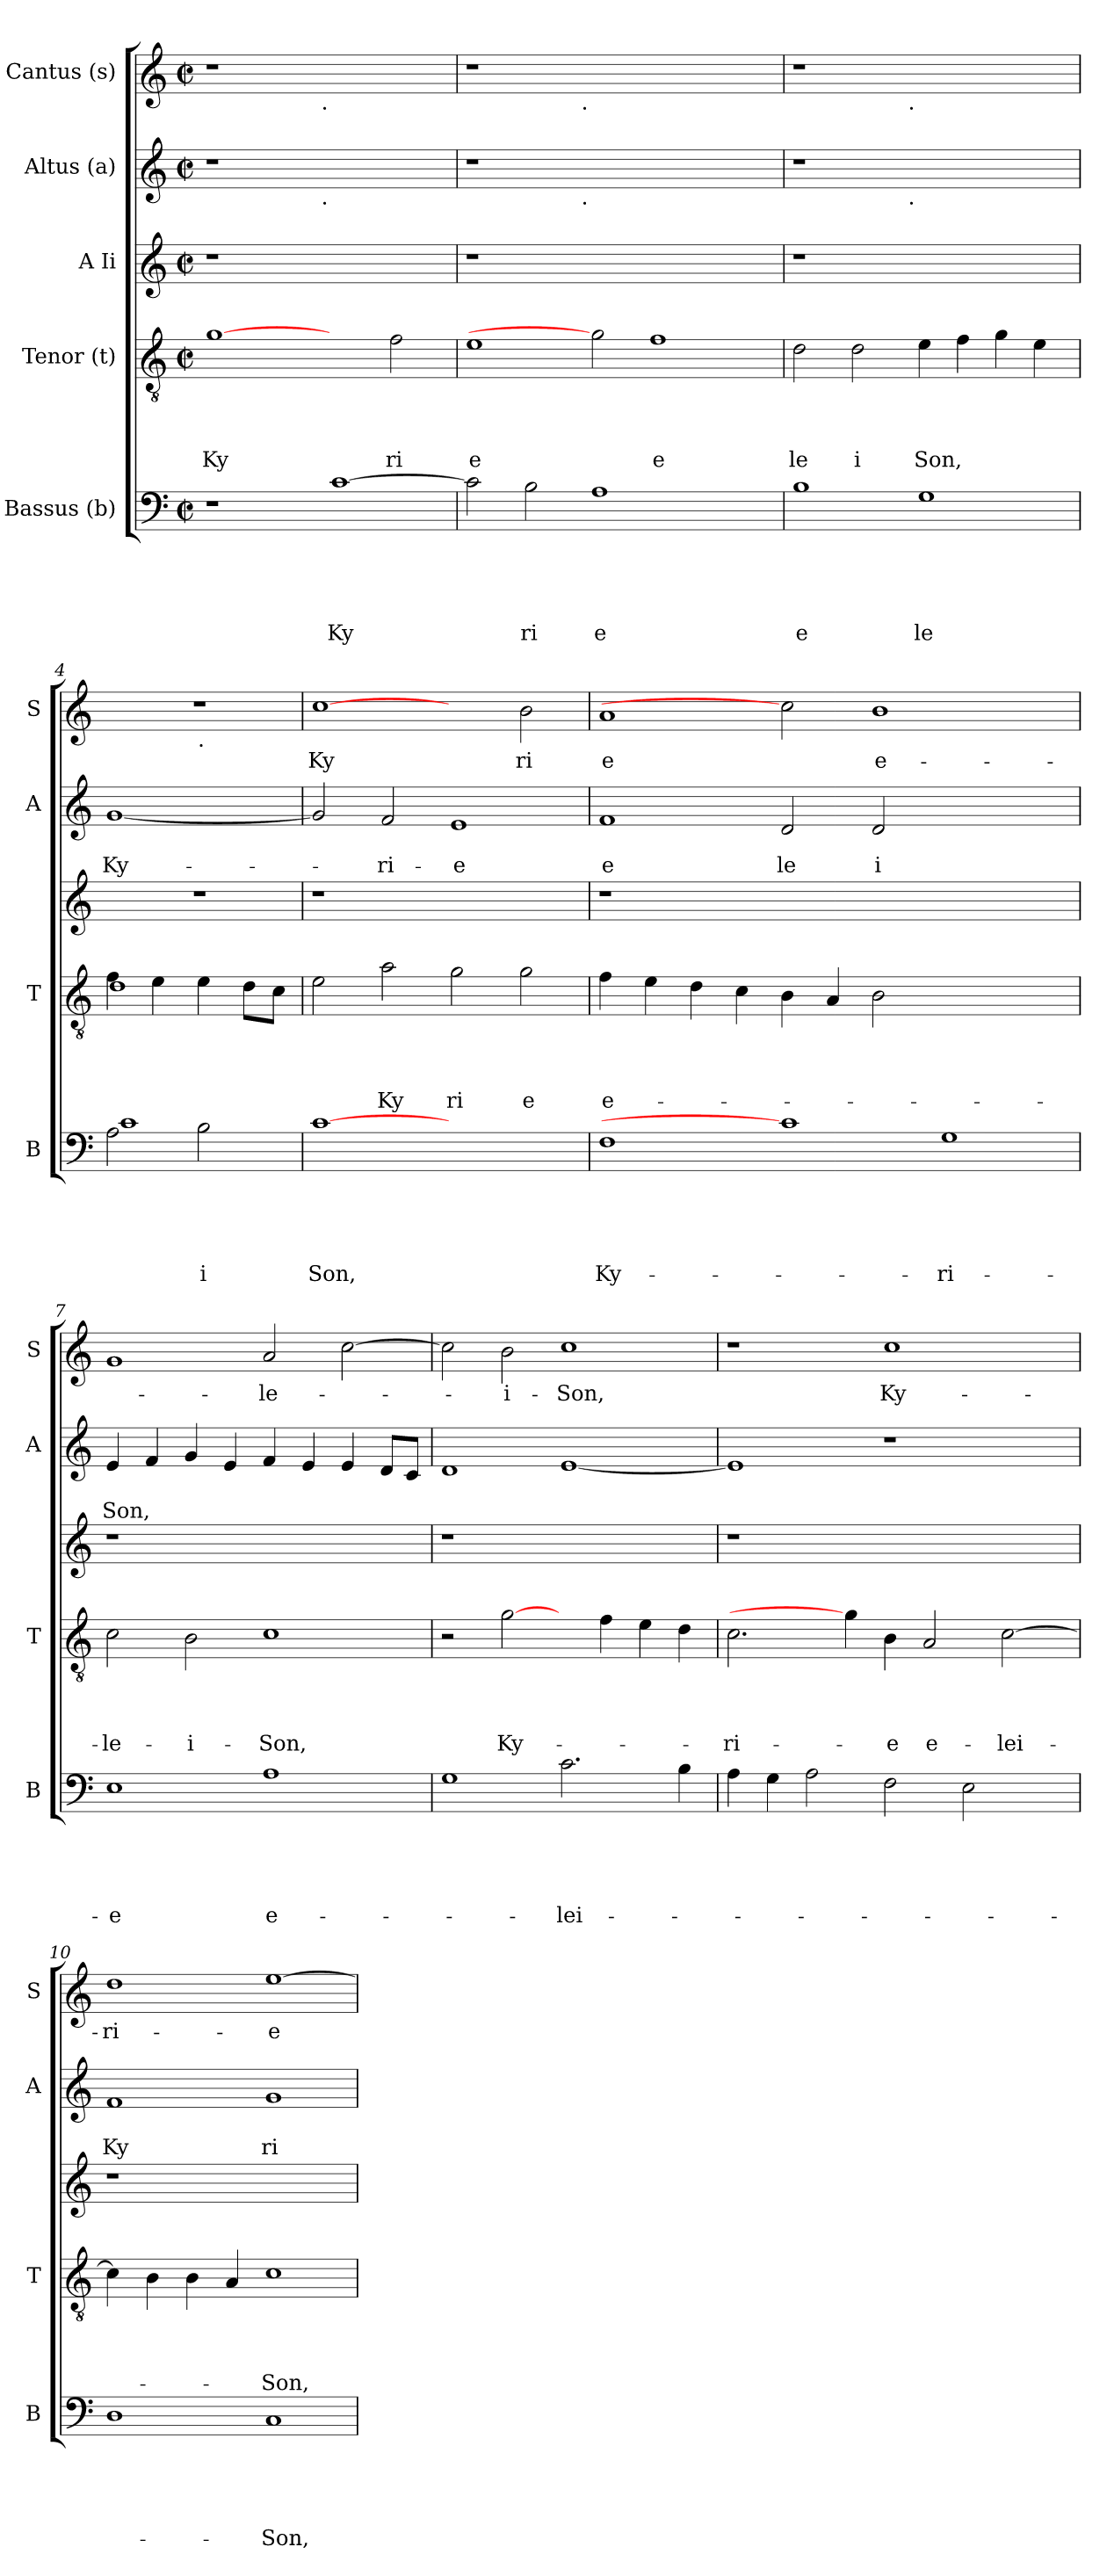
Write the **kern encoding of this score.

**kern	**text	**text	**text	**text	**text	**kern	**text	**text	**text	**text	**kern	**kern	**text	**text	**kern	**text
*part5	*part5	*part5	*part5	*part5	*part5	*part4	*part4	*part4	*part4	*part4	*part3	*part2	*part2	*part2	*part1	*part1
*staff5	*staff5	*staff5	*staff5	*staff5	*staff5	*staff4	*staff4	*staff4	*staff4	*staff4	*staff3	*staff2	*staff2	*staff2	*staff1	*staff1
*I"Bassus (b)	*	*	*	*	*	*I"Tenor (t)	*	*	*	*	*I"A Ii	*I"Altus (a)	*	*	*I"Cantus (s)	*
*I'B	*	*	*	*	*	*I'T	*	*	*	*	*	*I'A	*	*	*I'S	*
!!LO:PB:g=z
*clefF4	*	*	*	*	*	*clefGv2	*	*	*	*	*clefG2	*clefG2	*	*	*clefG2	*
*k[]	*	*	*	*	*	*k[]	*	*	*	*	*k[]	*k[]	*	*	*k[]	*
*C:	*	*	*	*	*	*C:	*	*	*	*	*C:	*C:	*	*	*C:	*
*M2/2	*	*	*	*	*	*M2/2	*	*	*	*	*M2/2	*M2/2	*	*	*M2/2	*
*met(c|)	*	*	*	*	*	*met(c|)	*	*	*	*	*met(c|)	*met(c|)	*	*	*met(c|)	*
=1	=1	=1	=1	=1	=1	=1	=1	=1	=1	=1	=1	=1	=1	=1	=1	=1
!	!	!	!	!	!	!	!	!	!	!LO:LY:b	!	!	!	!	!	!
*	*	*	*	*	*	*	*	*	*	*	*	*^	*	*	*^	*
1r	.	.	.	.	.	[1g	.	.	.	Ky	1r	1r	2ryy	.	.	1r	2ryy	.
.	.	.	.	.	.	.	.	.	.	.	.	.	4...ryy	.	.	.	4...ryy	.
!	!	!	!	!	!	!	!	!	!	!	!	!	!	!	!	!	!LO:TX:b:t=.	!
!	!	!	!	!	!	!	!	!	!	!	!	!	!LO:TX:b:t=.	!	!	!	!	!
.	.	.	.	.	.	.	.	.	.	.	.	.	1ryy	.	.	.	1ryy	.
!	!	!	!	!	!LO:LY:b	!	!	!	!	!	!	!	!	!	!	!	!	!
[>1c	.	.	.	.	Ky	2ryy	.	.	.	.	1ryy	1ryy	.	.	.	1ryy	.	.
!	!	!	!	!	!	!	!	!	!	!LO:LY:b	!	!	!	!	!	!	!	!
.	.	.	.	.	.	2f\	.	.	.	ri	.	.	.	.	.	.	.	.
.	.	.	.	.	.	.	.	.	.	.	.	.	32ryy	.	.	.	32ryy	.
=2	=2	=2	=2	=2	=2	=2	=2	=2	=2	=2	=2	=2	=2	=2	=2	=2	=2	=2
!	!	!	!	!	!	!	!	!	!	!LO:LY:b	!	!	!	!	!	!	!	!
2c\]	.	.	.	.	.	1e	.	.	.	e	1r	1r	2ryy	.	.	1r	2ryy	.
!	!	!	!	!	!LO:LY:b	!	!	!	!	!	!	!	!	!	!	!	!	!
2B\	.	.	.	.	ri	.	.	.	.	.	.	.	4...ryy	.	.	.	4...ryy	.
!	!	!	!	!	!	!	!	!	!	!	!	!	!	!	!	!	!LO:TX:b:t=.	!
!	!	!	!	!	!	!	!	!	!	!	!	!	!LO:TX:b:t=.	!	!	!	!	!
.	.	.	.	.	.	.	.	.	.	.	.	.	1ryy	.	.	.	1ryy	.
!	!	!	!	!	!LO:LY:b	!	!	!	!	!	!	!	!	!	!	!	!	!
1A	.	.	.	.	e	2g]	.	.	.	.	1.ryy	1.ryy	.	.	.	1.ryy	.	.
!	!	!	!	!	!	!	!	!	!	!LO:LY:b	!	!	!	!	!	!	!	!
.	.	.	.	.	.	1f	.	.	.	e	.	.	.	.	.	.	.	.
.	.	.	.	.	.	.	.	.	.	.	.	.	2ryy	.	.	.	2ryy	.
2ryy	.	.	.	.	.	.	.	.	.	.	.	.	.	.	.	.	.	.
.	.	.	.	.	.	.	.	.	.	.	.	.	32ryy	.	.	.	32ryy	.
=3	=3	=3	=3	=3	=3	=3	=3	=3	=3	=3	=3	=3	=3	=3	=3	=3	=3	=3
!	!	!	!	!	!LO:LY:b	!	!	!	!	!LO:LY:b	!	!	!	!	!	!	!	!
1B	.	.	.	.	e	2d\	.	.	.	le	1r	1r	2ryy	.	.	1r	2ryy	.
!	!	!	!	!	!	!	!	!	!	!LO:LY:b	!	!	!	!	!	!	!	!
.	.	.	.	.	.	2d\	.	.	.	i	.	.	4...ryy	.	.	.	4...ryy	.
!	!	!	!	!	!	!	!	!	!	!	!	!	!	!	!	!	!LO:TX:b:t=.	!
!	!	!	!	!	!	!	!	!	!	!	!	!	!LO:TX:b:t=.	!	!	!	!	!
.	.	.	.	.	.	.	.	.	.	.	.	.	1ryy	.	.	.	1ryy	.
!	!	!	!	!	!LO:LY:b	!	!	!	!	!LO:LY:b	!	!	!	!	!	!	!	!
1G	.	.	.	.	le	4e\	.	.	.	Son,	1ryy	1ryy	.	.	.	1ryy	.	.
.	.	.	.	.	.	4f\	.	.	.	.	.	.	.	.	.	.	.	.
.	.	.	.	.	.	4g\	.	.	.	.	.	.	.	.	.	.	.	.
.	.	.	.	.	.	4e\	.	.	.	.	.	.	.	.	.	.	.	.
.	.	.	.	.	.	.	.	.	.	.	.	.	32ryy	.	.	.	32ryy	.
=4	=4	=4	=4	=4	=4	=4	=4	=4	=4	=4	=4	=4	=4	=4	=4	=4	=4	=4
*^	*	*	*	*	*	*^	*	*	*	*	*	*	*	*	*	*	*	*
!	!	!	!	!	!	!	!	!	!	!	!	!	!	!	!	!	!LO:LY:b	!	!	!
*	*	*	*	*	*	*	*	*	*	*	*	*	*	*v	*v	*	*	*	*	*
2A\	1c	.	.	.	.	.	4f\	1d	.	.	.	.	1r	[<1g	.	Ky-	1r	2ryy	.
.	.	.	.	.	.	.	4e\	.	.	.	.	.	.	.	.	.	.	.	.
!	!	!	!	!	!	!	!	!	!	!	!	!	!	!	!	!	!	!LO:TX:b:t=.	!
!	!	!	!	!	!	!LO:LY:b	!	!	!	!	!	!	!	!	!	!	!	!	!
2B\	.	.	.	.	.	i	4e\	.	.	.	.	.	.	.	.	.	.	2ryy	.
.	.	.	.	.	.	.	8d\L	.	.	.	.	.	.	.	.	.	.	.	.
.	.	.	.	.	.	.	8c\J	.	.	.	.	.	.	.	.	.	.	.	.
*v	*v	*	*	*	*	*	*	*	*	*	*	*	*	*	*	*	*	*	*
*	*	*	*	*	*	*v	*v	*	*	*	*	*	*	*	*	*	*	*
=5	=5	=5	=5	=5	=5	=5	=5	=5	=5	=5	=5	=5	=5	=5	=5	=5	=5
!	!	!	!	!	!LO:LY:b	!	!	!	!	!	!	!	!	!	!	!	!LO:LY:b
*	*	*	*	*	*	*	*	*	*	*	*	*	*	*	*v	*v	*
[1c	.	.	.	.	Son,	2e\	.	.	.	.	1r	2g/]	.	.	[1cc	Ky
!	!	!	!	!	!	!	!	!	!	!LO:LY:b	!	!	!	!LO:LY:b	!	!
.	.	.	.	.	.	2a\	.	.	.	Ky	.	2f/	.	-ri-	.	.
!	!	!	!	!	!	!	!	!	!	!LO:LY:b	!	!	!	!LO:LY:b	!	!
1ryy	.	.	.	.	.	2g\	.	.	.	ri	1ryy	1e	.	-e	2ryy	.
!	!	!	!	!	!	!	!	!	!	!LO:LY:b	!	!	!	!	!	!LO:LY:b
.	.	.	.	.	.	2g\	.	.	.	e	.	.	.	.	2b\	ri
!!LO:LB:g=z
=6	=6	=6	=6	=6	=6	=6	=6	=6	=6	=6	=6	=6	=6	=6	=6	=6
!	!	!	!	!	!LO:LY:b	!	!	!	!	!LO:LY:b	!	!	!	!LO:LY:b	!	!LO:LY:b
1F	.	.	.	.	Ky-	4f\	.	.	.	e-	1r	1f	.	e	1a	e
.	.	.	.	.	.	4e\	.	.	.	.	.	.	.	.	.	.
.	.	.	.	.	.	4d\	.	.	.	.	.	.	.	.	.	.
.	.	.	.	.	.	4c\	.	.	.	.	.	.	.	.	.	.
!	!	!	!	!	!	!	!	!	!	!	!	!	!	!LO:LY:b	!	!
1c]	.	.	.	.	.	4B\	.	.	.	.	0ryy	2d/	.	le	2cc]	.
.	.	.	.	.	.	4A/	.	.	.	.	.	.	.	.	.	.
!	!	!	!	!	!	!	!	!	!	!	!	!	!	!LO:LY:b	!	!LO:LY:b:rj
.	.	.	.	.	.	2B\	.	.	.	.	.	2d/	.	i	1b	e-
!	!	!	!	!	!LO:LY:b	!	!	!	!	!	!	!	!	!	!	!
1G	.	.	.	.	-ri-	1ryy	.	.	.	.	.	1ryy	.	.	.	.
.	.	.	.	.	.	.	.	.	.	.	.	.	.	.	2ryy	.
=7	=7	=7	=7	=7	=7	=7	=7	=7	=7	=7	=7	=7	=7	=7	=7	=7
!	!	!	!	!	!LO:LY:b	!	!	!	!	!LO:LY:b	!	!	!	!LO:LY:b	!	!
1E	.	.	.	.	-e	2c\	.	.	.	-le-	1r	4e/	.	Son,	1g	.
.	.	.	.	.	.	.	.	.	.	.	.	4f/	.	.	.	.
!	!	!	!	!	!	!	!	!	!	!LO:LY:b	!	!	!	!	!	!
.	.	.	.	.	.	2B\	.	.	.	-i-	.	4g/	.	.	.	.
.	.	.	.	.	.	.	.	.	.	.	.	4e/	.	.	.	.
!	!	!	!	!	!LO:LY:b:rj	!	!	!	!	!LO:LY:b	!	!	!	!	!	!LO:LY:b
1A	.	.	.	.	e-	1c	.	.	.	-Son,	1ryy	4f/	.	.	2a/	-le-
.	.	.	.	.	.	.	.	.	.	.	.	4e/	.	.	.	.
.	.	.	.	.	.	.	.	.	.	.	.	4e/	.	.	[>2cc\	.
.	.	.	.	.	.	.	.	.	.	.	.	8d/L	.	.	.	.
.	.	.	.	.	.	.	.	.	.	.	.	8c/J	.	.	.	.
=8	=8	=8	=8	=8	=8	=8	=8	=8	=8	=8	=8	=8	=8	=8	=8	=8
1G	.	.	.	.	.	2r	.	.	.	.	1r	1d	.	.	2cc\]	.
!	!	!	!	!	!	!	!	!	!	!LO:LY:b	!	!	!	!	!	!LO:LY:b
.	.	.	.	.	.	[2g\	.	.	.	Ky-	.	.	.	.	2b\	-i-
!	!	!	!	!	!LO:LY:b	!	!	!	!	!	!	!	!	!	!	!LO:LY:b
2.c\	.	.	.	.	-lei-	4ryy	.	.	.	.	1ryy	[<1e	.	.	1cc	-Son,
.	.	.	.	.	.	4f\	.	.	.	.	.	.	.	.	.	.
.	.	.	.	.	.	4e\	.	.	.	.	.	.	.	.	.	.
4B\	.	.	.	.	.	4d\	.	.	.	.	.	.	.	.	.	.
=9	=9	=9	=9	=9	=9	=9	=9	=9	=9	=9	=9	=9	=9	=9	=9	=9
!	!	!	!	!	!	!	!	!	!	!LO:LY:b	!	!	!	!	!	!
4A\	.	.	.	.	.	2.c\	.	.	.	-ri-	1r	1e]	.	.	1r	.
4G\	.	.	.	.	.	.	.	.	.	.	.	.	.	.	.	.
2A\	.	.	.	.	.	.	.	.	.	.	.	.	.	.	.	.
.	.	.	.	.	.	4g\]	.	.	.	.	.	.	.	.	.	.
!	!	!	!	!	!	!	!	!	!	!LO:LY:b	!	!	!	!	!	!LO:LY:b
2F\	.	.	.	.	.	4B\	.	.	.	-e	1ryy	1r	.	.	1cc	Ky-
!	!	!	!	!	!	!	!	!	!	!LO:LY:b	!	!	!	!	!	!
.	.	.	.	.	.	2A/	.	.	.	e-	.	.	.	.	.	.
2E\	.	.	.	.	.	.	.	.	.	.	.	.	.	.	.	.
!	!	!	!	!	!	!	!	!	!	!LO:LY:b	!	!	!	!	!	!
.	.	.	.	.	.	[>2c\	.	.	.	-lei-	.	.	.	.	.	.
4ryy	.	.	.	.	.	.	.	.	.	.	4ryy	4ryy	.	.	4ryy	.
=10	=10	=10	=10	=10	=10	=10	=10	=10	=10	=10	=10	=10	=10	=10	=10	=10
!	!	!	!	!	!	!	!	!	!	!	!	!	!	!LO:LY:b	!	!LO:LY:b
1D	.	.	.	.	.	4c\]	.	.	.	.	1r	1f	.	Ky	1dd	-ri-
.	.	.	.	.	.	4B\	.	.	.	.	.	.	.	.	.	.
.	.	.	.	.	.	4B\	.	.	.	.	.	.	.	.	.	.
.	.	.	.	.	.	4A/	.	.	.	.	.	.	.	.	.	.
!	!	!	!	!	!LO:LY:b	!	!	!	!	!LO:LY:b	!	!	!	!LO:LY:b	!	!LO:LY:b:rj
1C	.	.	.	.	-Son,	1c	.	.	.	-Son,	1ryy	1g	.	ri	[<1ee	-e
=	=	=	=	=	=	=	=	=	=	=	=	=	=	=	=	=
*-	*-	*-	*-	*-	*-	*-	*-	*-	*-	*-	*-	*-	*-	*-	*-	*-
